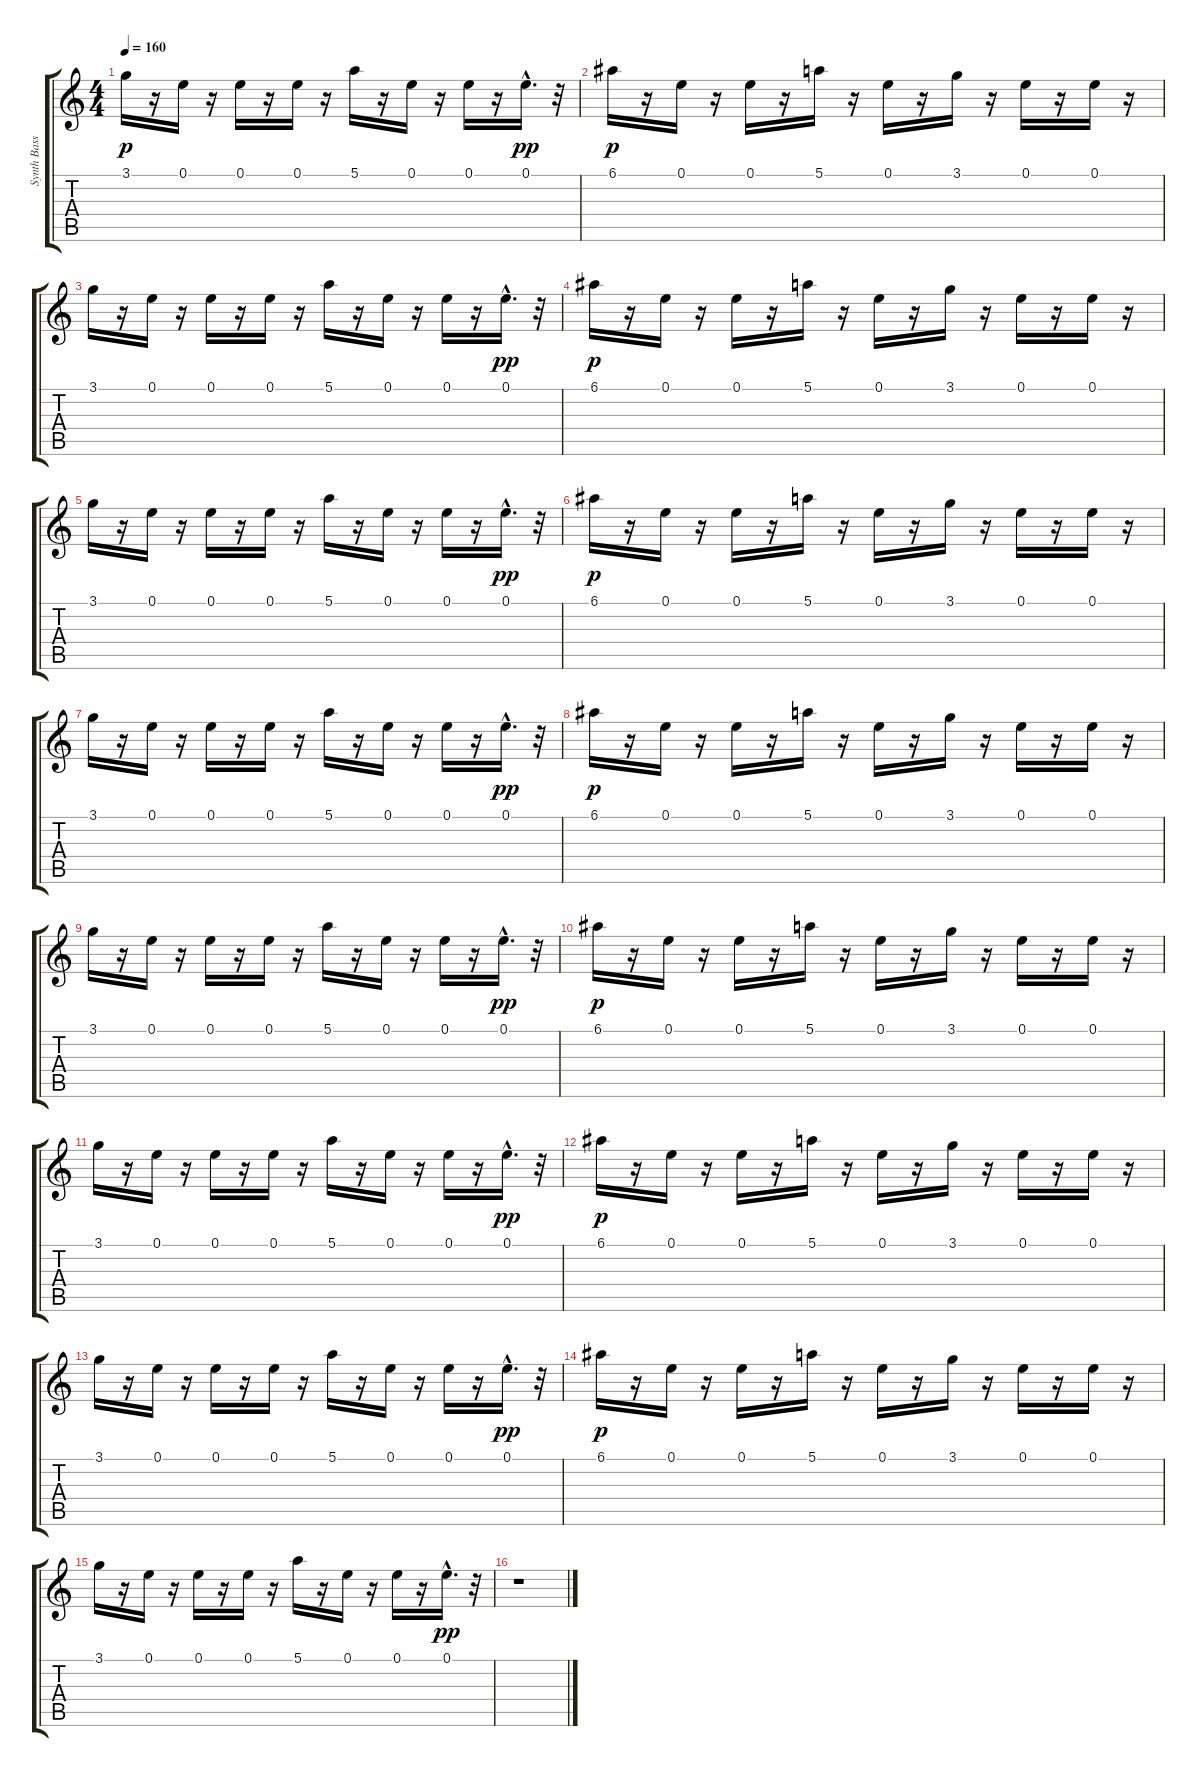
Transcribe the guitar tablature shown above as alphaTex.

\track ("Synth Bass" "Synth Bass") {instrument synthbass1}
\staff {score tabs}
\tuning (E4 B3 G3 D3 A2 E2) {hide}
\ts (4 4)
\tempo 160
\clef g2
\ks c
3.1.16{dy p} r.16 0.1.16 r.16 0.1.16 r.16 0.1.16 r.16 5.1.16 r.16 0.1.16 r.16 0.1.16 r.16 0.1{hac}.16{d dy pp} r.32 |
6.1.16{dy p} r.16 0.1.16 r.16 0.1.16 r.16 5.1.16 r.16 0.1.16 r.16 3.1.16 r.16 0.1.16 r.16 0.1.16 r.16 |
3.1.16 r.16 0.1.16 r.16 0.1.16 r.16 0.1.16 r.16 5.1.16 r.16 0.1.16 r.16 0.1.16 r.16 0.1{hac}.16{d dy pp} r.32 |
6.1.16{dy p} r.16 0.1.16 r.16 0.1.16 r.16 5.1.16 r.16 0.1.16 r.16 3.1.16 r.16 0.1.16 r.16 0.1.16 r.16 |
3.1.16 r.16 0.1.16 r.16 0.1.16 r.16 0.1.16 r.16 5.1.16 r.16 0.1.16 r.16 0.1.16 r.16 0.1{hac}.16{d dy pp} r.32 |
6.1.16{dy p} r.16 0.1.16 r.16 0.1.16 r.16 5.1.16 r.16 0.1.16 r.16 3.1.16 r.16 0.1.16 r.16 0.1.16 r.16 |
3.1.16 r.16 0.1.16 r.16 0.1.16 r.16 0.1.16 r.16 5.1.16 r.16 0.1.16 r.16 0.1.16 r.16 0.1{hac}.16{d dy pp} r.32 |
6.1.16{dy p} r.16 0.1.16 r.16 0.1.16 r.16 5.1.16 r.16 0.1.16 r.16 3.1.16 r.16 0.1.16 r.16 0.1.16 r.16 |
3.1.16 r.16 0.1.16 r.16 0.1.16 r.16 0.1.16 r.16 5.1.16 r.16 0.1.16 r.16 0.1.16 r.16 0.1{hac}.16{d dy pp} r.32 |
6.1.16{dy p} r.16 0.1.16 r.16 0.1.16 r.16 5.1.16 r.16 0.1.16 r.16 3.1.16 r.16 0.1.16 r.16 0.1.16 r.16 |
3.1.16 r.16 0.1.16 r.16 0.1.16 r.16 0.1.16 r.16 5.1.16 r.16 0.1.16 r.16 0.1.16 r.16 0.1{hac}.16{d dy pp} r.32 |
6.1.16{dy p} r.16 0.1.16 r.16 0.1.16 r.16 5.1.16 r.16 0.1.16 r.16 3.1.16 r.16 0.1.16 r.16 0.1.16 r.16 |
3.1.16 r.16 0.1.16 r.16 0.1.16 r.16 0.1.16 r.16 5.1.16 r.16 0.1.16 r.16 0.1.16 r.16 0.1{hac}.16{d dy pp} r.32 |
6.1.16{dy p} r.16 0.1.16 r.16 0.1.16 r.16 5.1.16 r.16 0.1.16 r.16 3.1.16 r.16 0.1.16 r.16 0.1.16 r.16 |
3.1.16 r.16 0.1.16 r.16 0.1.16 r.16 0.1.16 r.16 5.1.16 r.16 0.1.16 r.16 0.1.16 r.16 0.1{hac}.16{d dy pp} r.32 |
r.1
